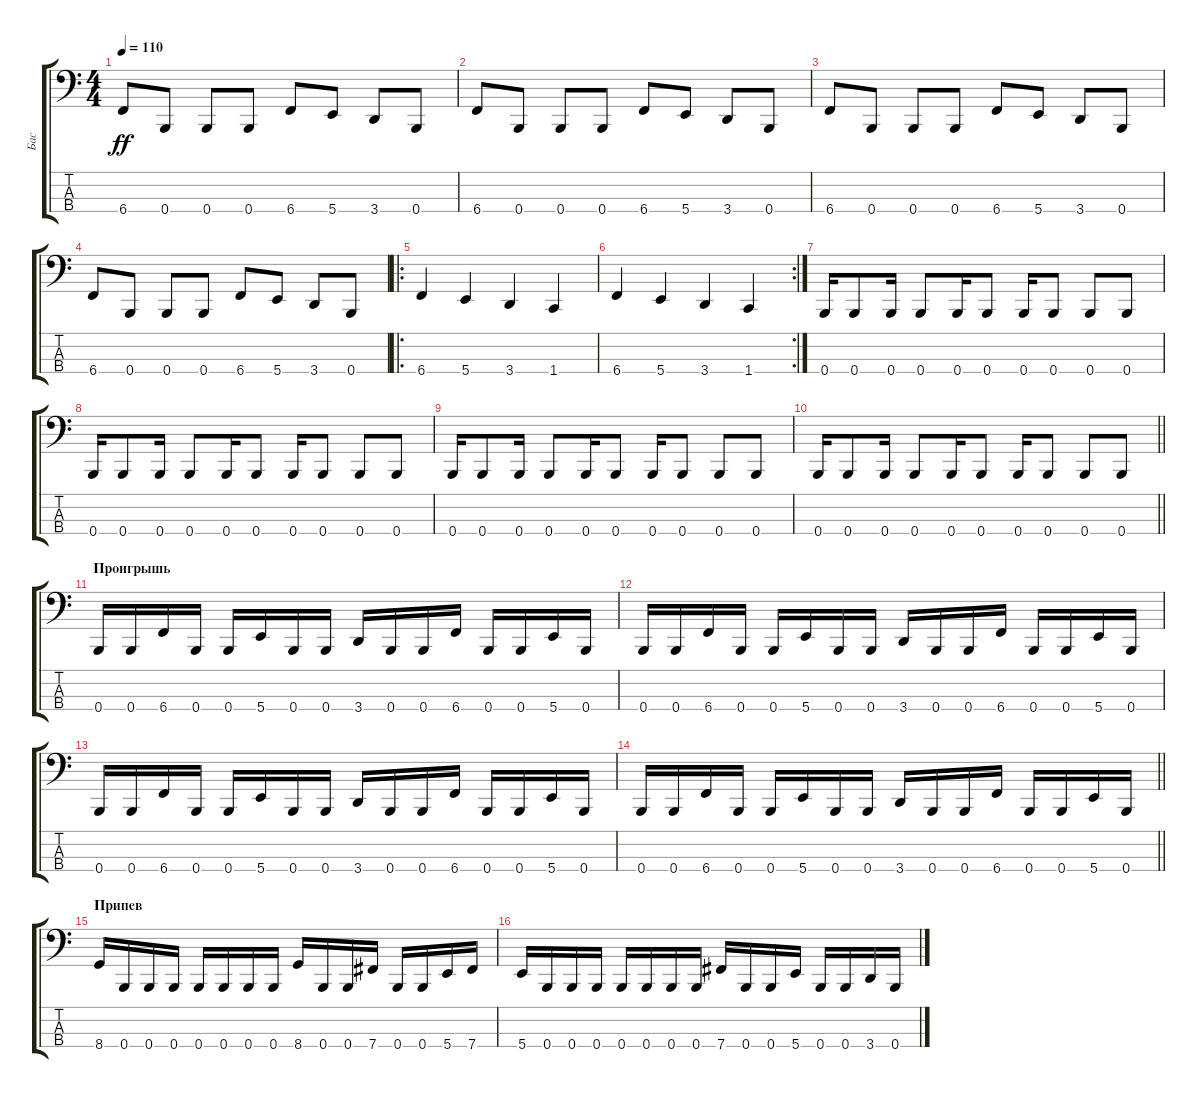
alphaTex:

\track ("Бас" "Бас") {instrument electricbassfinger}
\staff {score tabs}
\tuning (E2 B1 Gb1 B0) {hide}
\ts (4 4)
\tempo 110
\clef f4
\ks c
6.4.8{dy ff} 0.4.8 0.4.8 0.4.8 6.4.8 5.4.8 3.4.8 0.4.8 |
6.4.8 0.4.8 0.4.8 0.4.8 6.4.8 5.4.8 3.4.8 0.4.8 |
6.4.8 0.4.8 0.4.8 0.4.8 6.4.8 5.4.8 3.4.8 0.4.8 |
6.4.8 0.4.8 0.4.8 0.4.8 6.4.8 5.4.8 3.4.8 0.4.8 |
\ro
6.4.4 5.4.4 3.4.4 1.4.4 |
\rc 2
6.4.4 5.4.4 3.4.4 1.4.4 |
0.4.16 0.4.8 0.4.16 0.4.8 0.4.16 0.4.8 0.4.16 0.4.8 0.4.8 0.4.8 |
0.4.16 0.4.8 0.4.16 0.4.8 0.4.16 0.4.8 0.4.16 0.4.8 0.4.8 0.4.8 |
0.4.16 0.4.8 0.4.16 0.4.8 0.4.16 0.4.8 0.4.16 0.4.8 0.4.8 0.4.8 |
\barLineRight lightlight
0.4.16 0.4.8 0.4.16 0.4.8 0.4.16 0.4.8 0.4.16 0.4.8 0.4.8 0.4.8 |
\section ("" "Проигрышь")
0.4.16 0.4.16 6.4.16 0.4.16 0.4.16 5.4.16 0.4.16 0.4.16 3.4.16 0.4.16 0.4.16 6.4.16 0.4.16 0.4.16 5.4.16 0.4.16 |
0.4.16 0.4.16 6.4.16 0.4.16 0.4.16 5.4.16 0.4.16 0.4.16 3.4.16 0.4.16 0.4.16 6.4.16 0.4.16 0.4.16 5.4.16 0.4.16 |
0.4.16 0.4.16 6.4.16 0.4.16 0.4.16 5.4.16 0.4.16 0.4.16 3.4.16 0.4.16 0.4.16 6.4.16 0.4.16 0.4.16 5.4.16 0.4.16 |
\barLineRight lightlight
0.4.16 0.4.16 6.4.16 0.4.16 0.4.16 5.4.16 0.4.16 0.4.16 3.4.16 0.4.16 0.4.16 6.4.16 0.4.16 0.4.16 5.4.16 0.4.16 |
\section ("" "Припев")
8.4.16 0.4.16 0.4.16 0.4.16 0.4.16 0.4.16 0.4.16 0.4.16 8.4.16 0.4.16 0.4.16 7.4.16 0.4.16 0.4.16 5.4.16 7.4.16 |
5.4.16 0.4.16 0.4.16 0.4.16 0.4.16 0.4.16 0.4.16 0.4.16 7.4.16 0.4.16 0.4.16 5.4.16 0.4.16 0.4.16 3.4.16 0.4.16
